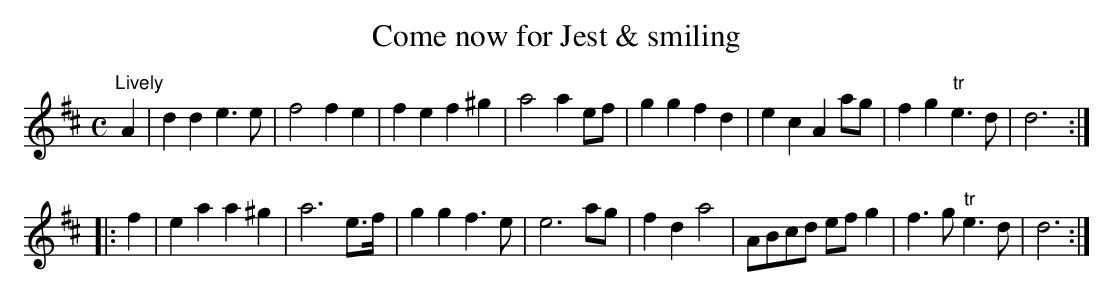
X:1
T:Come now for Jest \& smiling
M:C
K:D
"Lively" A2|\
d2d2e3e| f4 f2e2| f2e2 f2^g2| a4 a2ef|\
g2g2 f2d2| e2c2 A2ag| f2g2 "tr"e3d| d6:|
|:f2|\
e2a2 a2^g2| a6 e>f| g2g2 f3e| e6 ag|\
f2d2 a4| ABcd efg2| f3g "tr"e3d| d6:|
